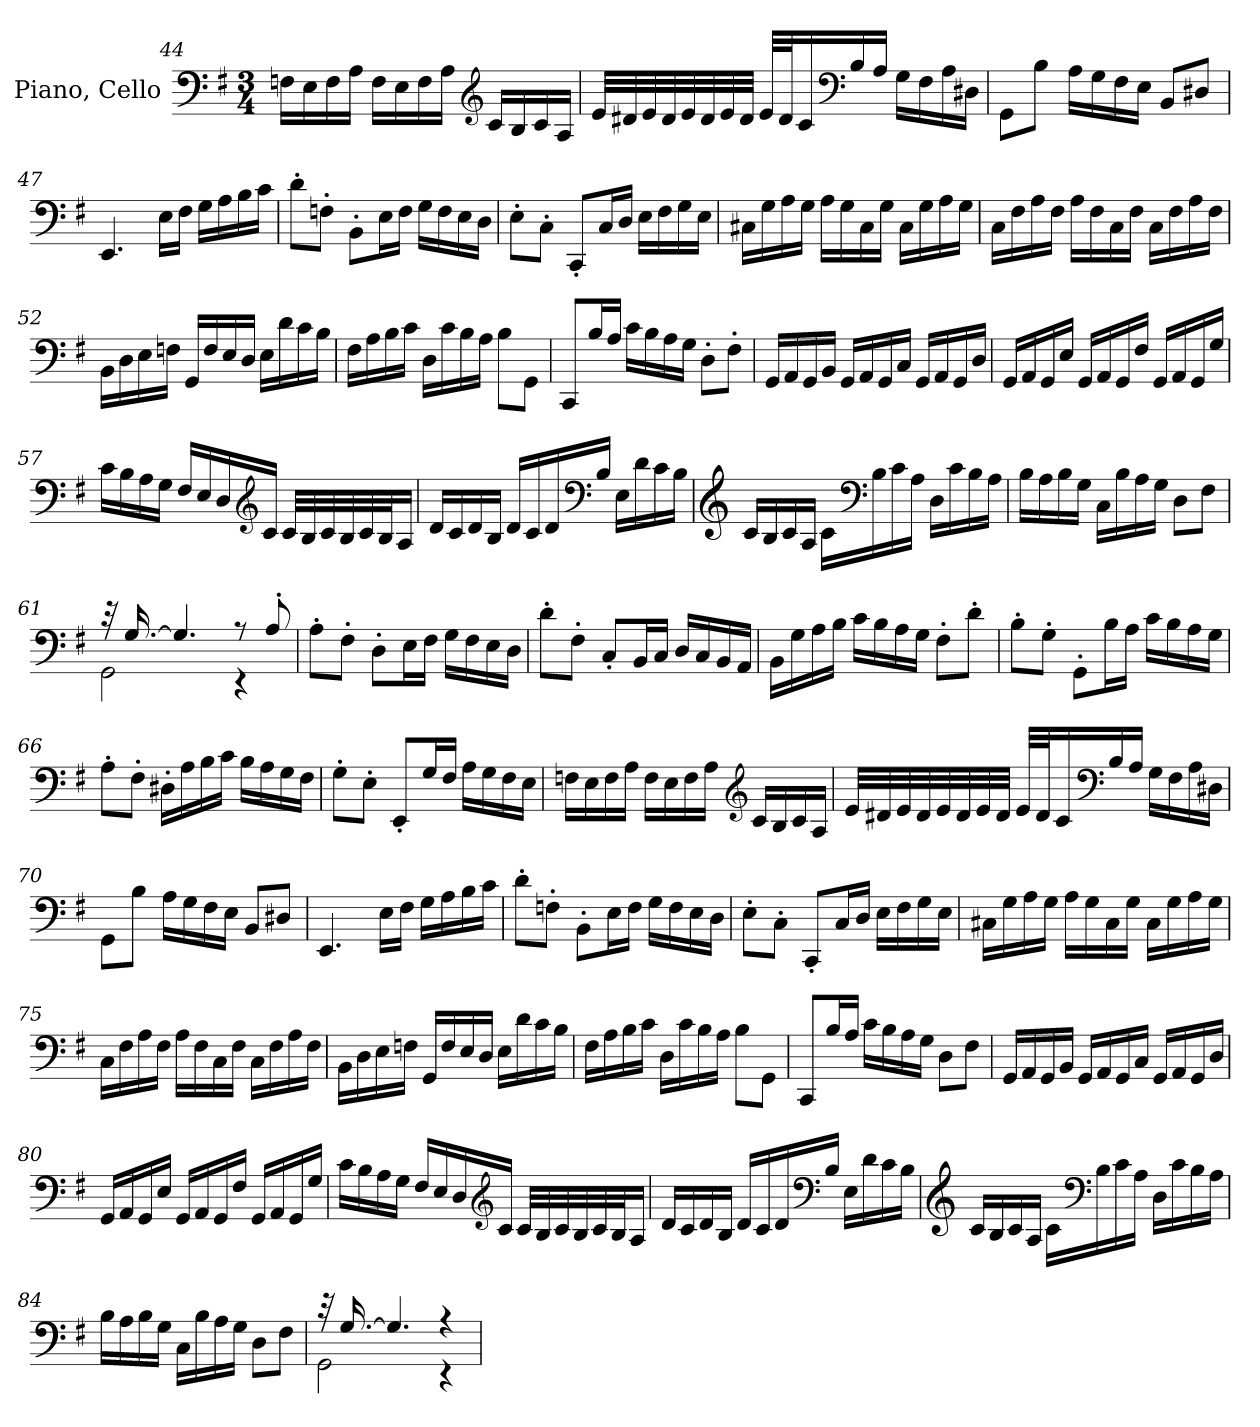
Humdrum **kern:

**kern
*part1
*staff1
*I"Piano, Cello
*I'Pno.
*clefF4
*k[f#]
*M3/4
=44
16Fn\LL
16E\
16F\
16A\JJ
16F\LL
16E\
16F\
16A\JJ
*clefG2
16c/LL
16B/
16c/
16A/JJ
!!LO:LB:g=z
=45
32e/LLL
32d#X/
32e/
32d#/
32e/
32d#/
32e/
32d#/JJJ
32e/LLL
32d#/J
16c/
*clefF4
16B/
16A/JJ
16G\LL
16F#\
16A\
16D#X\JJ
=46
8GG\L
8B\J
16A\LL
16G\
16F#\
16E\JJ
8BB/L
8D#X/J
=47
4.EE/
16E\LL
16F#\JJ
16G\LL
16A\
16B\
16c\JJ
!!LO:LB:g=z
=48
8d'\L
8Fn'\J
8BB'\L
16E\L
16F\JJ
16G\LL
16F\
16E\
16D\JJ
=49
8E'\L
8C'\J
8CC'/L
16C/L
16D/JJ
16E\LL
16F#\
16G\
16E\JJ
=50
16C#X\LL
16G\
16A\
16G\JJ
16A\LL
16G\
16C#\
16G\JJ
16C#\LL
16G\
16A\
16G\JJ
=51
16C\LL
16F#\
16A\
16F#\JJ
16A\LL
16F#\
16C\
16F#\JJ
16C\LL
16F#\
16A\
16F#\JJ
!!LO:LB:g=z
=52
16BB\LL
16D\
16E\
16Fn\JJ
16GG/LL
16F/
16E/
16D/JJ
16E\LL
16d\
16c\
16B\JJ
=53
16F#\LL
16A\
16B\
16c\JJ
16D\LL
16c\
16B\
16A\JJ
8B\L
8GG\J
=54
8CC/L
16B/L
16A/JJ
16c\LL
16B\
16A\
16G\JJ
8D'\L
8F#'\J
=55
16GG/LL
16AA/
16GG/
16BB/JJ
16GG/LL
16AA/
16GG/
16C/JJ
16GG/LL
16AA/
16GG/
16D/JJ
!!LO:LB:g=z
=56
16GG/LL
16AA/
16GG/
16E/JJ
16GG/LL
16AA/
16GG/
16F#/JJ
16GG/LL
16AA/
16GG/
16G/JJ
=57
16c\LL
16B\
16A\
16G\JJ
16F#/LL
16E/
16D/
*clefG2
16c/JJ
32c/LLL
32B/
32c/
32B/
32c/
32B/J
16A/JJ
=58
16d/LL
16c/
16d/
16B/JJ
16d/LL
16c/
16d/
*clefF4
16B/JJ
16E\LL
16d\
16c\
16B\JJ
!!LO:LB:g=z
=59
*clefG2
16c/LL
16B/
16c/
16A/JJ
16c\LL
*clefF4
16B\
16c\
16A\JJ
16D\LL
16c\
16B\
16A\JJ
=60
16B\LL
16A\
16B\
16G\JJ
16C\LL
16B\
16A\
16G\JJ
8D\L
8F#\J
=61
*^
32r	2GG\
[16.G/	.
4.G/]	.
8r	4r
8A'/	.
*v	*v
=62
8A'\L
8F#'\J
8D'\L
16E\L
16F#\JJ
16G\LL
16F#\
16E\
16D\JJ
!!LO:LB:g=z
=63
8d'\L
8F#'\J
8C'/L
16BB/L
16C/JJ
16D/LL
16C/
16BB/
16AA/JJ
=64
16BB\LL
16G\
16A\
16B\JJ
16c\LL
16B\
16A\
16G\JJ
8F#'\L
8d'\J
=65
8B'\L
8G'\J
8GG'\L
16B\L
16A\JJ
16c\LL
16B\
16A\
16G\JJ
=66
8A'\L
8F#'\J
16D#X'\LL
16A\
16B\
16c\JJ
16B\LL
16A\
16G\
16F#\JJ
!!LO:LB:g=z
=67
8G'\L
8E'\J
8EE'/L
16G/L
16F#/JJ
16A\LL
16G\
16F#\
16E\JJ
=68
16Fn\LL
16E\
16F\
16A\JJ
16F\LL
16E\
16F\
16A\JJ
*clefG2
16c/LL
16B/
16c/
16A/JJ
=69
32e/LLL
32d#X/
32e/
32d#/
32e/
32d#/
32e/
32d#/JJJ
32e/LLL
32d#/J
16c/
*clefF4
16B/
16A/JJ
16G\LL
16F#\
16A\
16D#X\JJ
!!LO:LB:g=z
=70
8GG\L
8B\J
16A\LL
16G\
16F#\
16E\JJ
8BB/L
8D#X/J
=71
4.EE/
16E\LL
16F#\JJ
16G\LL
16A\
16B\
16c\JJ
=72
8d'\L
8Fn'\J
8BB'\L
16E\L
16F\JJ
16G\LL
16F\
16E\
16D\JJ
=73
8E'\L
8C'\J
8CC'/L
16C/L
16D/JJ
16E\LL
16F#\
16G\
16E\JJ
!!LO:LB:g=z
=74
16C#X\LL
16G\
16A\
16G\JJ
16A\LL
16G\
16C#\
16G\JJ
16C#\LL
16G\
16A\
16G\JJ
=75
16C\LL
16F#\
16A\
16F#\JJ
16A\LL
16F#\
16C\
16F#\JJ
16C\LL
16F#\
16A\
16F#\JJ
=76
16BB\LL
16D\
16E\
16Fn\JJ
16GG/LL
16F/
16E/
16D/JJ
16E\LL
16d\
16c\
16B\JJ
!!LO:LB:g=z
=77
16F#\LL
16A\
16B\
16c\JJ
16D\LL
16c\
16B\
16A\JJ
8B\L
8GG\J
=78
8CC/L
16B/L
16A/JJ
16c\LL
16B\
16A\
16G\JJ
8D\L
8F#\J
=79
16GG/LL
16AA/
16GG/
16BB/JJ
16GG/LL
16AA/
16GG/
16C/JJ
16GG/LL
16AA/
16GG/
16D/JJ
=80
16GG/LL
16AA/
16GG/
16E/JJ
16GG/LL
16AA/
16GG/
16F#/JJ
16GG/LL
16AA/
16GG/
16G/JJ
!!LO:PB:g=z
=81
16c\LL
16B\
16A\
16G\JJ
16F#/LL
16E/
16D/
*clefG2
16c/JJ
32c/LLL
32B/
32c/
32B/
32c/
32B/J
16A/JJ
=82
16d/LL
16c/
16d/
16B/JJ
16d/LL
16c/
16d/
*clefF4
16B/JJ
16E\LL
16d\
16c\
16B\JJ
!!LO:LB:g=z
=83
*clefG2
16c/LL
16B/
16c/
16A/JJ
16c\LL
*clefF4
16B\
16c\
16A\JJ
16D\LL
16c\
16B\
16A\JJ
=84
16B\LL
16A\
16B\
16G\JJ
*MM97
16C\LL
16B\
16A\
16G\JJ
*MM92
8D\L
8F#\J
=85
*MM84
*^
32r	2GG\
[16.G/	.
4.G/]	.
4r	4r
*v	*v
=
*-
